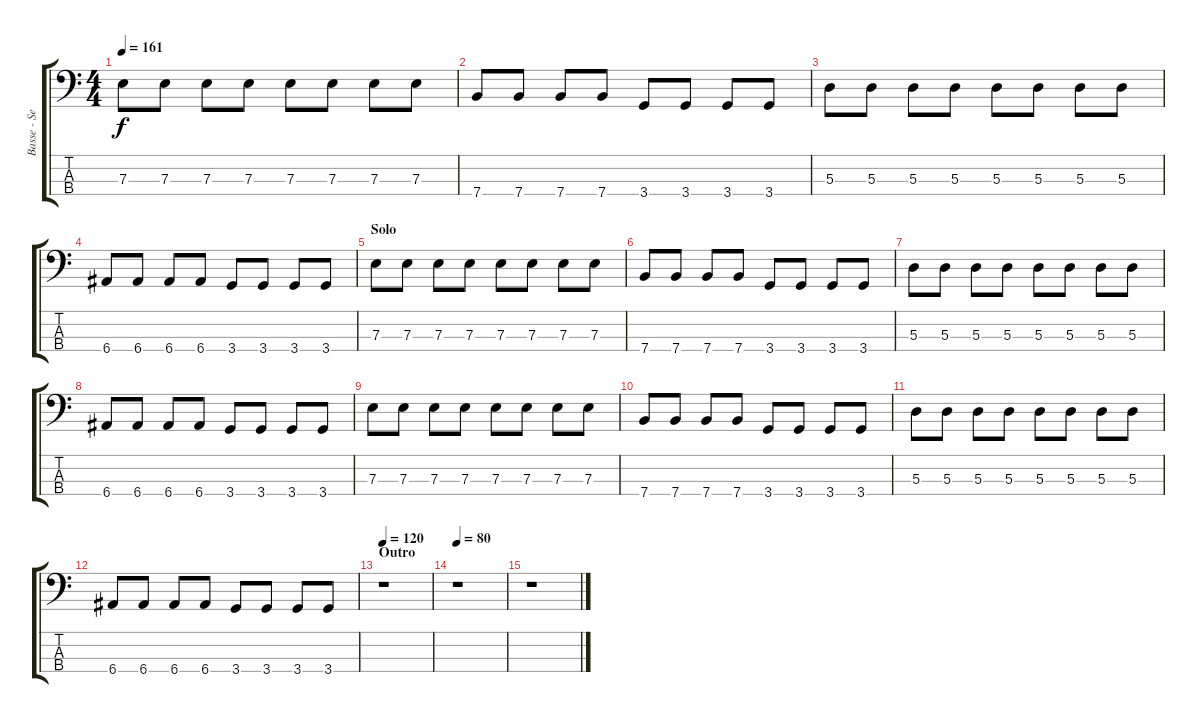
\track ("Basse - Seb" "Basse - Se") {instrument electricbassfinger}
\staff {score tabs}
\tuning (G2 D2 A1 E1) {hide}
\ts (4 4)
\tempo 161
\clef f4
\ks c
7.3.8{dy f} 7.3.8 7.3.8 7.3.8 7.3.8 7.3.8 7.3.8 7.3.8 |
7.4.8 7.4.8 7.4.8 7.4.8 3.4.8 3.4.8 3.4.8 3.4.8 |
5.3.8 5.3.8 5.3.8 5.3.8 5.3.8 5.3.8 5.3.8 5.3.8 |
6.4.8 6.4.8 6.4.8 6.4.8 3.4.8 3.4.8 3.4.8 3.4.8 |
\section ("" "Solo")
7.3.8 7.3.8 7.3.8 7.3.8 7.3.8 7.3.8 7.3.8 7.3.8 |
7.4.8 7.4.8 7.4.8 7.4.8 3.4.8 3.4.8 3.4.8 3.4.8 |
5.3.8 5.3.8 5.3.8 5.3.8 5.3.8 5.3.8 5.3.8 5.3.8 |
6.4.8 6.4.8 6.4.8 6.4.8 3.4.8 3.4.8 3.4.8 3.4.8 |
7.3.8 7.3.8 7.3.8 7.3.8 7.3.8 7.3.8 7.3.8 7.3.8 |
7.4.8 7.4.8 7.4.8 7.4.8 3.4.8 3.4.8 3.4.8 3.4.8 |
5.3.8 5.3.8 5.3.8 5.3.8 5.3.8 5.3.8 5.3.8 5.3.8 |
6.4.8 6.4.8 6.4.8 6.4.8 3.4.8 3.4.8 3.4.8 3.4.8 |
\section ("" "Outro")
\tempo 120
r.1 |
\tempo 80
r.1 |
r.1
